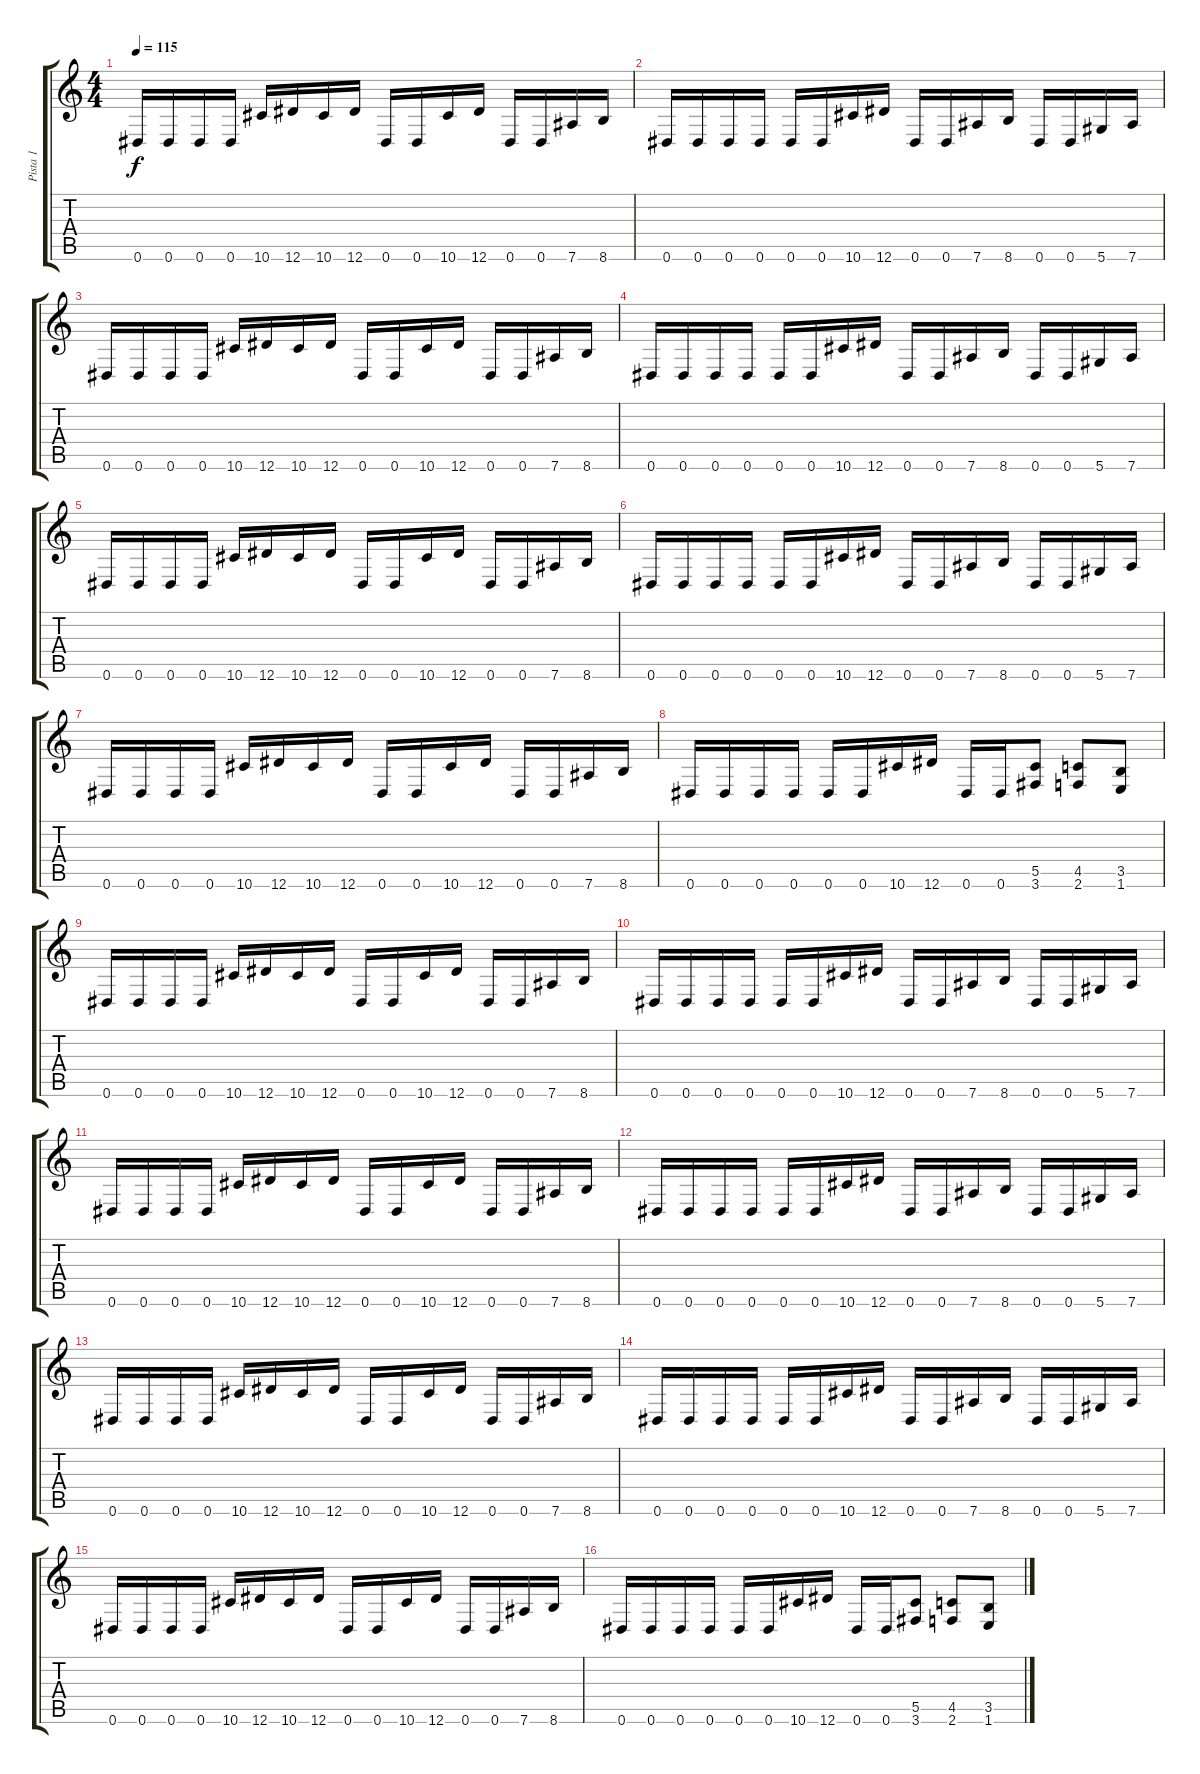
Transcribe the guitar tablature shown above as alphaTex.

\track ("Pista 1" "Pista 1") {instrument overdrivenguitar}
\staff {score tabs}
\tuning (Eb4 Bb3 Gb3 Db3 Ab2 Eb2) {hide}
\ts (4 4)
\tempo 115
\clef g2
\ks c
0.6.16{dy f} 0.6.16 0.6.16 0.6.16 10.6.16 12.6.16 10.6.16 12.6.16 0.6.16 0.6.16 10.6.16 12.6.16 0.6.16 0.6.16 7.6.16 8.6.16 |
0.6.16 0.6.16 0.6.16 0.6.16 0.6.16 0.6.16 10.6.16 12.6.16 0.6.16 0.6.16 7.6.16 8.6.16 0.6.16 0.6.16 5.6.16 7.6.16 |
0.6.16 0.6.16 0.6.16 0.6.16 10.6.16 12.6.16 10.6.16 12.6.16 0.6.16 0.6.16 10.6.16 12.6.16 0.6.16 0.6.16 7.6.16 8.6.16 |
0.6.16 0.6.16 0.6.16 0.6.16 0.6.16 0.6.16 10.6.16 12.6.16 0.6.16 0.6.16 7.6.16 8.6.16 0.6.16 0.6.16 5.6.16 7.6.16 |
0.6.16 0.6.16 0.6.16 0.6.16 10.6.16 12.6.16 10.6.16 12.6.16 0.6.16 0.6.16 10.6.16 12.6.16 0.6.16 0.6.16 7.6.16 8.6.16 |
0.6.16 0.6.16 0.6.16 0.6.16 0.6.16 0.6.16 10.6.16 12.6.16 0.6.16 0.6.16 7.6.16 8.6.16 0.6.16 0.6.16 5.6.16 7.6.16 |
0.6.16 0.6.16 0.6.16 0.6.16 10.6.16 12.6.16 10.6.16 12.6.16 0.6.16 0.6.16 10.6.16 12.6.16 0.6.16 0.6.16 7.6.16 8.6.16 |
0.6.16 0.6.16 0.6.16 0.6.16 0.6.16 0.6.16 10.6.16 12.6.16 0.6.16 0.6.16 (5.5 3.6).8 (4.5 2.6).8 (3.5 1.6).8 |
0.6.16 0.6.16 0.6.16 0.6.16 10.6.16 12.6.16 10.6.16 12.6.16 0.6.16 0.6.16 10.6.16 12.6.16 0.6.16 0.6.16 7.6.16 8.6.16 |
0.6.16 0.6.16 0.6.16 0.6.16 0.6.16 0.6.16 10.6.16 12.6.16 0.6.16 0.6.16 7.6.16 8.6.16 0.6.16 0.6.16 5.6.16 7.6.16 |
0.6.16 0.6.16 0.6.16 0.6.16 10.6.16 12.6.16 10.6.16 12.6.16 0.6.16 0.6.16 10.6.16 12.6.16 0.6.16 0.6.16 7.6.16 8.6.16 |
0.6.16 0.6.16 0.6.16 0.6.16 0.6.16 0.6.16 10.6.16 12.6.16 0.6.16 0.6.16 7.6.16 8.6.16 0.6.16 0.6.16 5.6.16 7.6.16 |
0.6.16 0.6.16 0.6.16 0.6.16 10.6.16 12.6.16 10.6.16 12.6.16 0.6.16 0.6.16 10.6.16 12.6.16 0.6.16 0.6.16 7.6.16 8.6.16 |
0.6.16 0.6.16 0.6.16 0.6.16 0.6.16 0.6.16 10.6.16 12.6.16 0.6.16 0.6.16 7.6.16 8.6.16 0.6.16 0.6.16 5.6.16 7.6.16 |
0.6.16 0.6.16 0.6.16 0.6.16 10.6.16 12.6.16 10.6.16 12.6.16 0.6.16 0.6.16 10.6.16 12.6.16 0.6.16 0.6.16 7.6.16 8.6.16 |
0.6.16 0.6.16 0.6.16 0.6.16 0.6.16 0.6.16 10.6.16 12.6.16 0.6.16 0.6.16 (5.5 3.6).8 (4.5 2.6).8 (3.5 1.6).8
